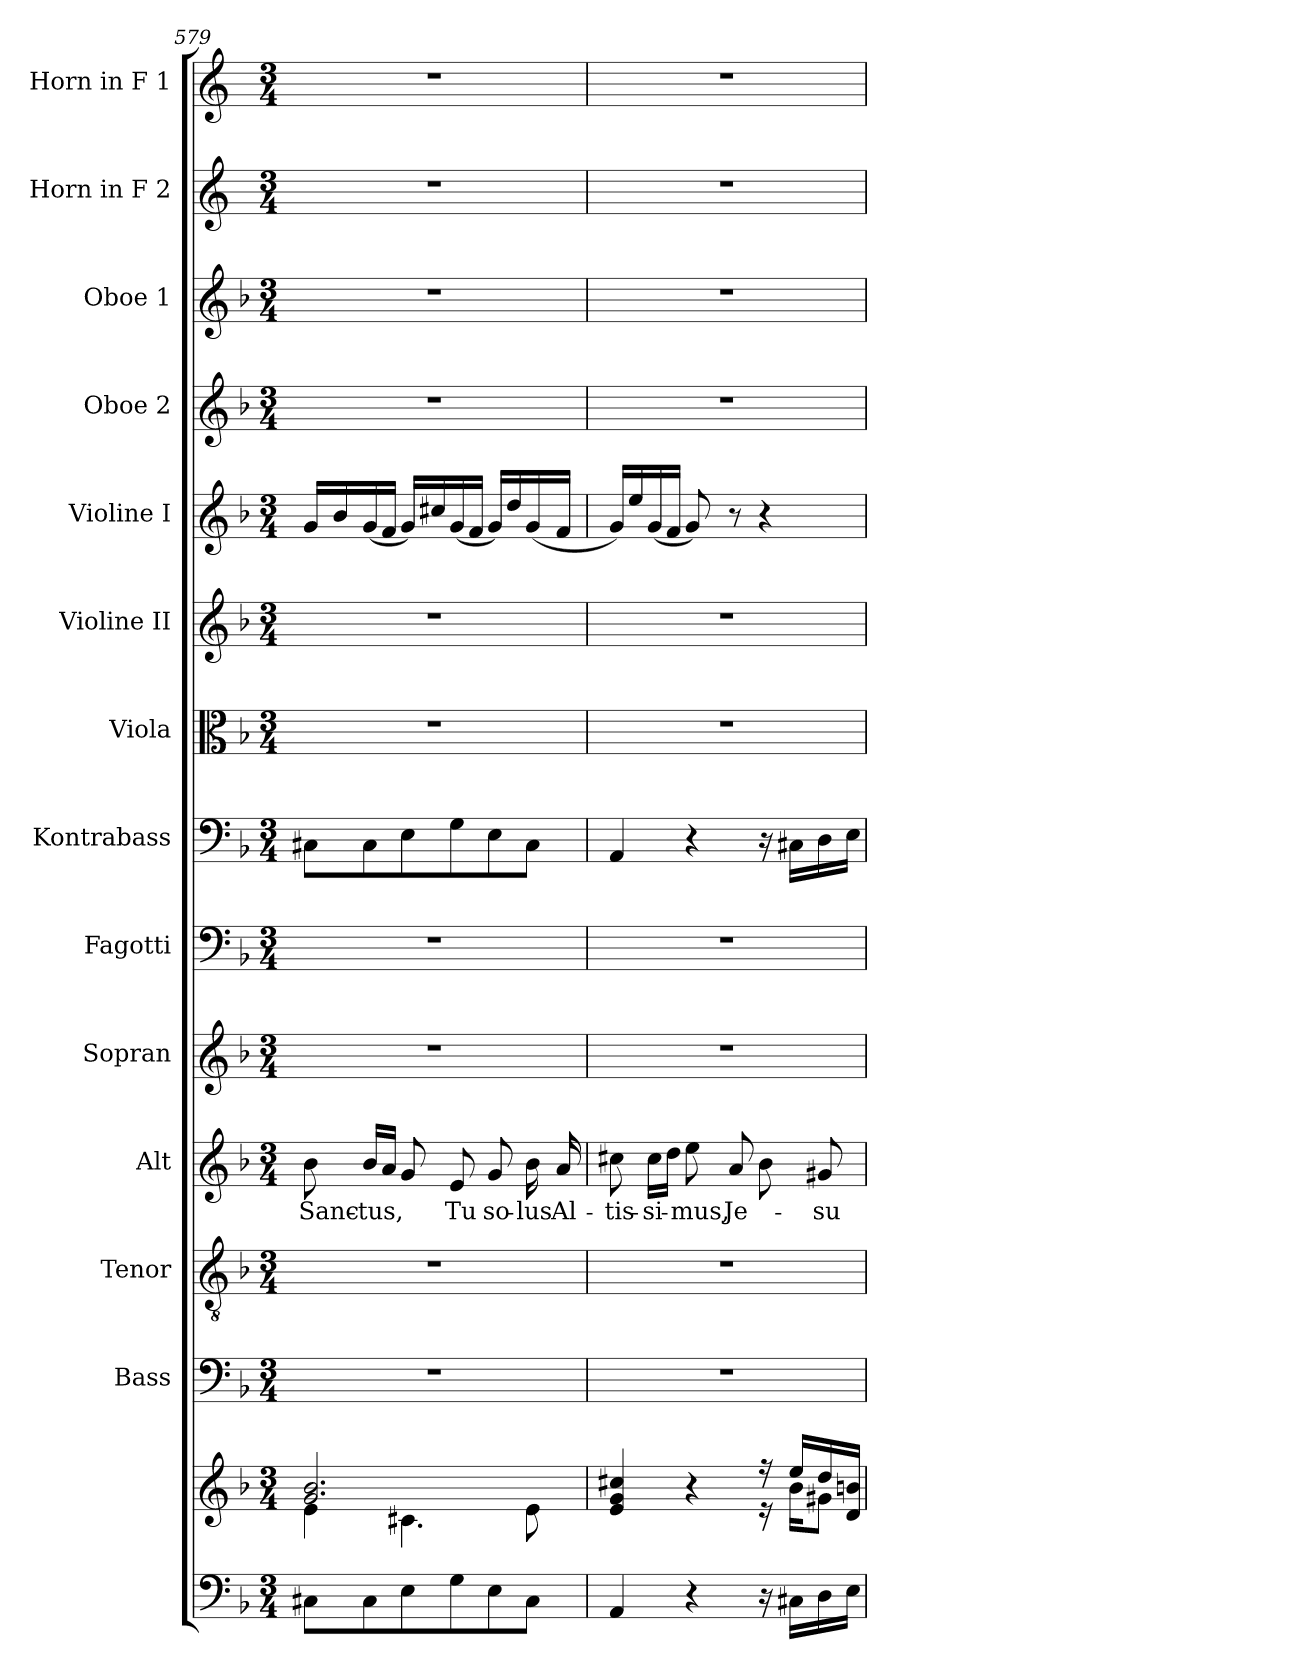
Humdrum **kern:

**kern	**kern	**kern	**kern	**kern	**text	**kern	**kern	**kern	**kern	**kern	**kern	**kern	**kern	**kern	**kern
*part14	*part14	*part13	*part12	*part11	*part11	*part10	*part9	*part8	*part7	*part6	*part5	*part4	*part3	*part2	*part1
*staff15	*staff14	*staff13	*staff12	*staff11	*staff11	*staff10	*staff9	*staff8	*staff7	*staff6	*staff5	*staff4	*staff3	*staff2	*staff1
*	*	*I"Bass	*I"Tenor	*I"Alt	*	*I"Sopran	*I"Fagotti	*I"Kontrabass	*I"Viola	*I"Violine II	*I"Violine I	*I"Oboe 2	*I"Oboe 1	*I"Horn in F 2	*I"Horn in F 1
*	*	*I'B.	*I'T.	*I'A.	*	*I'S.	*I'Fg.	*I'Kb.	*I'Vla.	*I'Vl. II	*I'Vl. I	*I'Ob. 2	*I'Ob. 1	*	*
*clefF4	*clefG2	*clefF4	*clefGv2	*clefG2	*	*clefG2	*clefF4	*clefF4	*clefC3	*clefG2	*clefG2	*clefG2	*clefG2	*clefG2	*clefG2
*	*	*	*	*	*	*	*	*ITrd7c12	*	*	*	*	*	*ITrd4c7	*ITrd4c7
*k[b-]	*k[b-]	*k[b-]	*k[b-]	*k[b-]	*	*k[b-]	*k[b-]	*k[b-]	*k[b-]	*k[b-]	*k[b-]	*k[b-]	*k[b-]	*k[b-]	*k[b-]
*F:	*F:	*F:	*F:	*F:	*	*F:	*F:	*F:	*F:	*F:	*F:	*F:	*F:	*F:	*F:
*M3/4	*M3/4	*M3/4	*M3/4	*M3/4	*	*M3/4	*M3/4	*M3/4	*M3/4	*M3/4	*M3/4	*M3/4	*M3/4	*M3/4	*M3/4
=579	=579	=579	=579	=579	=579	=579	=579	=579	=579	=579	=579	=579	=579	=579	=579
*	*^	*	*	*	*	*	*	*	*	*	*	*	*	*	*
!	!	!	!	!	!	!LO:LY:b	!	!	!	!	!	!	!	!	!	!
8C#X\L	2.g/ 2.b-/	4e\	2.r	2.r	8b-\	Sanc-	2.r	2.r	8CC#X\L	2.r	2.r	16g/LL	2.r	2.r	2.r	2.r
.	.	.	.	.	.	.	.	.	.	.	.	16b-/	.	.	.	.
!	!	!	!	!	!	!LO:LY:b	!	!	!	!	!	!	!	!	!	!
8C#\	.	.	.	.	16b-/LL	-tus,	.	.	8CC#\	.	.	(<16g/	.	.	.	.
.	.	.	.	.	16a/JJ	.	.	.	.	.	.	16f/JJ	.	.	.	.
8E\	.	4.c#X\	.	.	8g/	.	.	.	8EE\	.	.	16g/LL)	.	.	.	.
.	.	.	.	.	.	.	.	.	.	.	.	16cc#X/	.	.	.	.
!	!	!	!	!	!	!LO:LY:b	!	!	!	!	!	!	!	!	!	!
8G\	.	.	.	.	8e/	Tu	.	.	8GG\	.	.	(<16g/	.	.	.	.
.	.	.	.	.	.	.	.	.	.	.	.	16f/JJ	.	.	.	.
!	!	!	!	!	!	!LO:LY:b	!	!	!	!	!	!	!	!	!	!
8E\	.	.	.	.	8g/	so-	.	.	8EE\	.	.	16g/LL)	.	.	.	.
.	.	.	.	.	.	.	.	.	.	.	.	16dd/	.	.	.	.
!	!	!	!	!	!	!LO:LY:b	!	!	!	!	!	!	!	!	!	!
8C#\J	.	8e\	.	.	16b-\	-lus	.	.	8CC#\J	.	.	(<16g/	.	.	.	.
!	!	!	!	!	!	!LO:LY:b	!	!	!	!	!	!	!	!	!	!
.	.	.	.	.	16a/	Al-	.	.	.	.	.	16f/JJ	.	.	.	.
=580	=580	=580	=580	=580	=580	=580	=580	=580	=580	=580	=580	=580	=580	=580	=580	=580
!	!	!	!	!	!	!LO:LY:b	!	!	!	!	!	!	!	!	!	!
4AA/	4e/ 4g/ 4cc#X/	2ryy	2.r	2.r	8cc#X\	-tis-	2.r	2.r	4AAA/	2.r	2.r	16g/LL)	2.r	2.r	2.r	2.r
.	.	.	.	.	.	.	.	.	.	.	.	16ee/	.	.	.	.
!	!	!	!	!	!	!LO:LY:b	!	!	!	!	!	!	!	!	!	!
.	.	.	.	.	16cc#\LL	-si-	.	.	.	.	.	(<16g/	.	.	.	.
.	.	.	.	.	16dd\JJ	.	.	.	.	.	.	16f/JJ	.	.	.	.
!	!	!	!	!	!	!LO:LY:b	!	!	!	!	!	!	!	!	!	!
4r	4r	.	.	.	8ee\	-mus,	.	.	4r	.	.	8g/)	.	.	.	.
!	!	!	!	!	!	!LO:LY:b	!	!	!	!	!	!	!	!	!	!
.	.	.	.	.	8a/	Je-	.	.	.	.	.	8r	.	.	.	.
16r	16r	16r	.	.	8b-\	.	.	.	16r	.	.	4r	.	.	.	.
16C#X\LL	16ee/LL	16b-\KL	.	.	.	.	.	.	16CC#X\LL	.	.	.	.	.	.	.
!	!	!	!	!	!	!LO:LY:b	!	!	!	!	!	!	!	!	!	!
16D\	16dd/	8g#X\J	.	.	8g#X/	-su	.	.	16DD\	.	.	.	.	.	.	.
16E\JJ	16d/ 16bn/JJ	.	.	.	.	.	.	.	16EE\JJ	.	.	.	.	.	.	.
*	*v	*v	*	*	*	*	*	*	*	*	*	*	*	*	*	*
=	=	=	=	=	=	=	=	=	=	=	=	=	=	=	=
*-	*-	*-	*-	*-	*-	*-	*-	*-	*-	*-	*-	*-	*-	*-	*-
